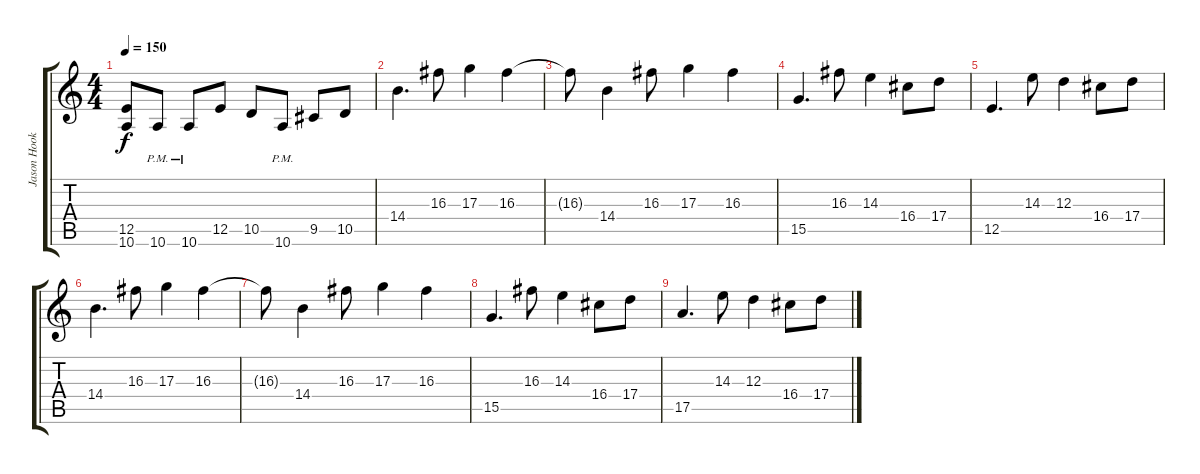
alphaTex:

\track ("Jason Hook" "Jason Hook") {instrument distortionguitar}
\staff {score tabs}
\tuning (B3 Gb3 D3 A2 E2 B1) {hide}
\ts (4 4)
\tempo 150
\clef g2
\ks c
(12.5 10.6).8{dy f} 10.6{pm}.8 10.6{pm}.8 12.5.8 10.5.8 10.6{pm}.8 9.5.8 10.5.8 |
14.4.4{d instrument acousticguitarsteel} 16.3.8 17.3.4 16.3.4 |
16.3{t}.8 14.4.4 16.3.8 17.3.4 16.3.4 |
15.5.4{d} 16.3.8 14.3.4 16.4.8 17.4.8 |
12.5.4{d} 14.3.8 12.3.4 16.4.8 17.4.8 |
14.4.4{d} 16.3.8 17.3.4 16.3.4 |
16.3{t}.8 14.4.4 16.3.8 17.3.4 16.3.4 |
15.5.4{d volume 2} 16.3.8 14.3.4 16.4.8 17.4.8 |
17.5.4{d} 14.3.8 12.3.4 16.4.8 17.4.8
